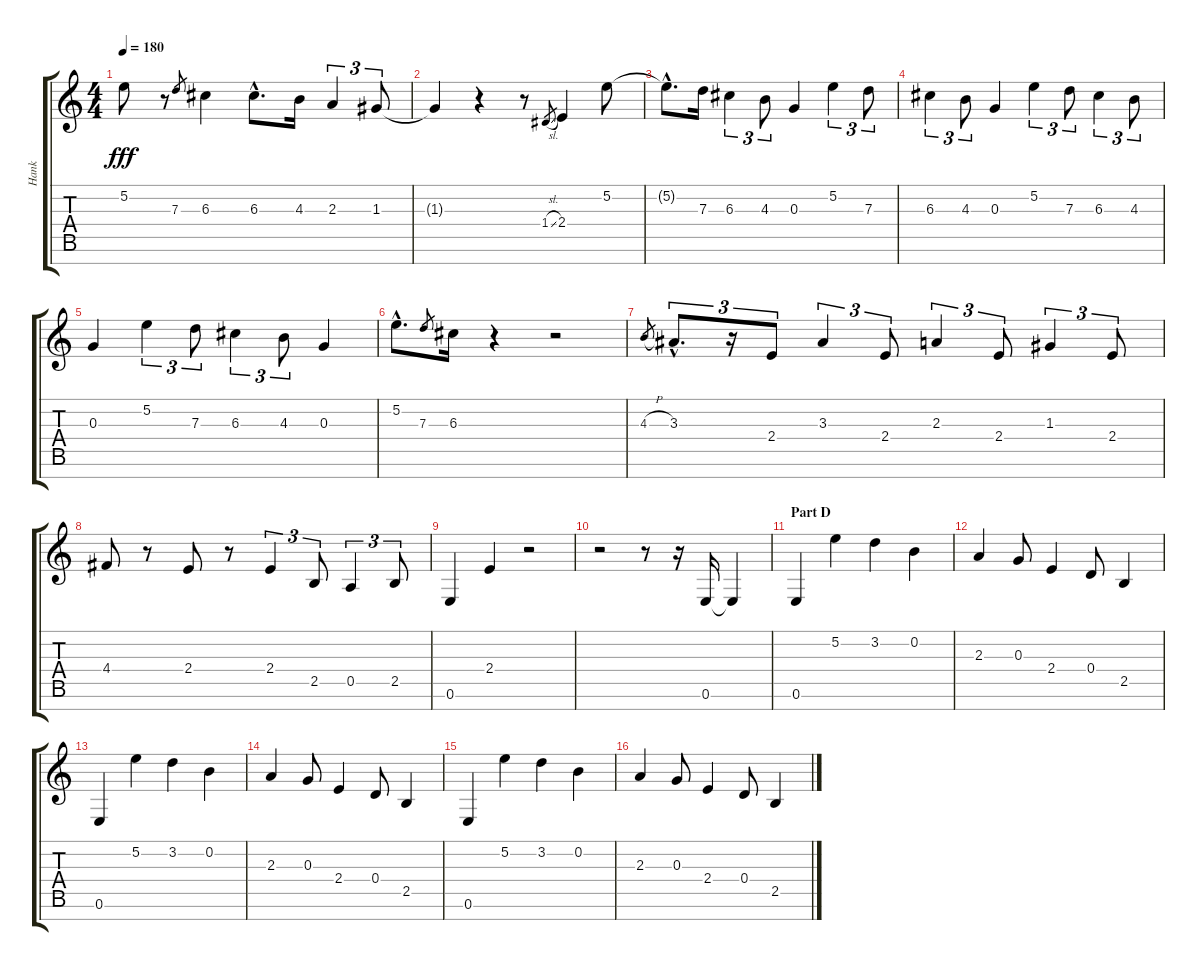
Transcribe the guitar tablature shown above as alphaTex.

\track ("Hank" "Hank") {instrument electricguitarclean}
\staff {score tabs}
\tuning (E4 B3 G3 D3 A2 E2 B1) {hide}
\ts (4 4)
\tempo 180
\clef g2
\ks c
5.2.8{dy fff} r.8 7.3.8{gr} 6.3.4 6.3{hac}.8{d} 4.3.16 2.3.4{tu (3 2)} 1.3.8{tu (3 2)} |
1.3{t}.4 r.4 r.8 1.4{sl}.8{gr} 2.4.4 5.2.8 |
5.2{hac t}.8{d} 7.3.16 6.3.4{tu (3 2)} 4.3.8{tu (3 2)} 0.3.4 5.2.4{tu (3 2)} 7.3.8{tu (3 2)} |
6.3.4{tu (3 2)} 4.3.8{tu (3 2)} 0.3.4 5.2.4{tu (3 2)} 7.3.8{tu (3 2)} 6.3.4{tu (3 2)} 4.3.8{tu (3 2)} |
0.3.4 5.2.4{tu (3 2)} 7.3.8{tu (3 2)} 6.3.4{tu (3 2)} 4.3.8{tu (3 2)} 0.3.4 |
5.2{hac}.8{d} 7.3.8{gr} 6.3.16 r.4 r.2 |
4.3{h}.8{gr} 3.3{hac}.8{d tu (3 2)} r.16{tu (3 2)} 2.4.8{tu (3 2)} 3.3.4{tu (3 2)} 2.4.8{tu (3 2)} 2.3.4{tu (3 2)} 2.4.8{tu (3 2)} 1.3.4{tu (3 2)} 2.4.8{tu (3 2)} |
4.4.8 r.8 2.4.8 r.8 2.4.4{tu (3 2)} 2.5.8{tu (3 2)} 0.5.4{tu (3 2)} 2.5.8{tu (3 2)} |
0.6.4 2.4.4 r.2 |
r.2 r.8 r.16 0.6.16 0.6{t}.4 |
\section ("" "Part D")
0.6.4 5.2.4 3.2.4 0.2.4 |
2.3.4 0.3.8 2.4.4 0.4.8 2.5.4 |
0.6.4 5.2.4 3.2.4 0.2.4 |
2.3.4 0.3.8 2.4.4 0.4.8 2.5.4 |
0.6.4 5.2.4 3.2.4 0.2.4 |
2.3.4 0.3.8 2.4.4 0.4.8 2.5.4
